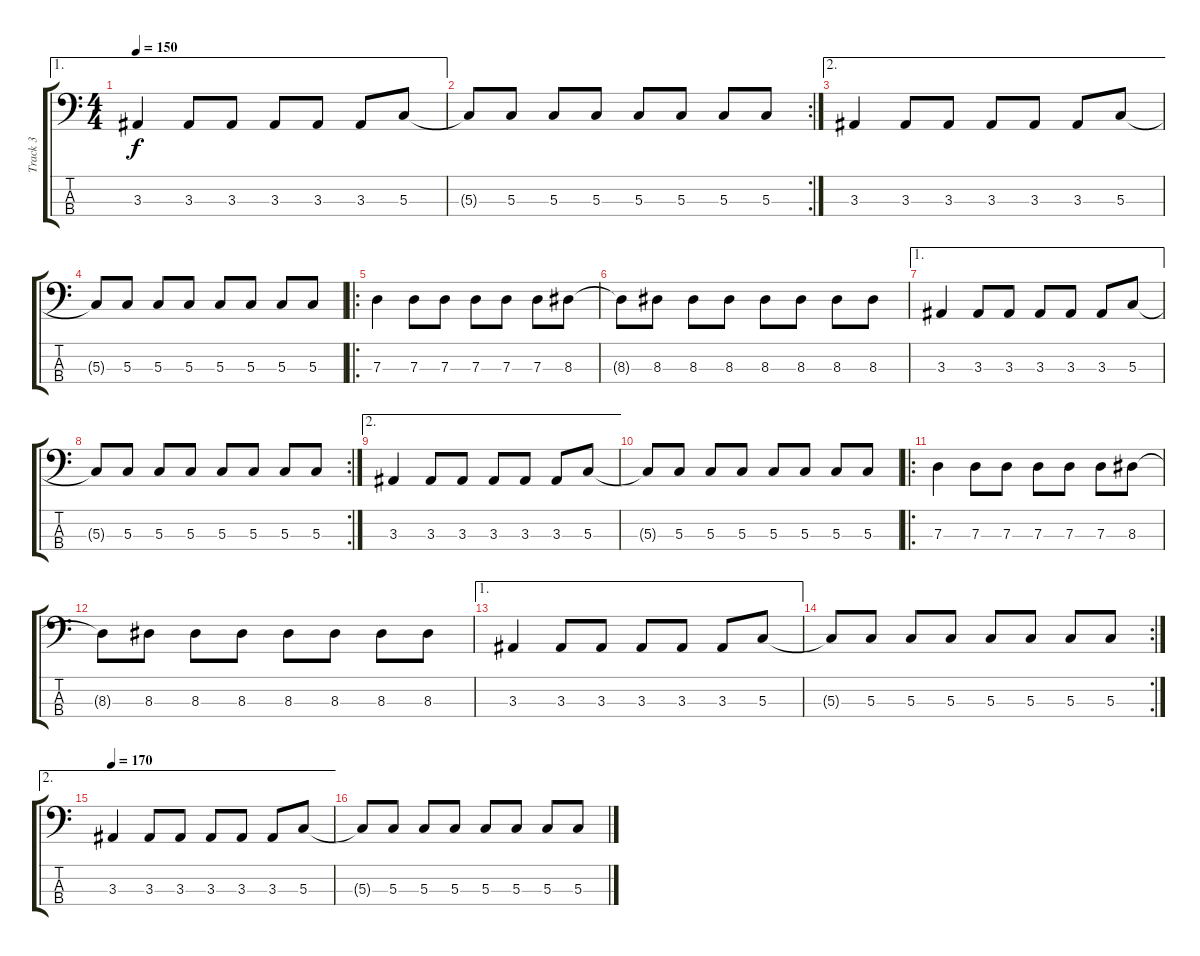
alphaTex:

\track ("Track 3" "Track 3") {instrument electricbassfinger}
\staff {score tabs}
\tuning (F2 C2 G1 C1) {hide}
\ae 1
\ts (4 4)
\tempo 150
\clef f4
\ks c
3.3.4{dy f} 3.3.8 3.3.8 3.3.8 3.3.8 3.3.8 5.3.8 |
\rc 2
5.3{t}.8 5.3.8 5.3.8 5.3.8 5.3.8 5.3.8 5.3.8 5.3.8 |
\ae 2
3.3.4 3.3.8 3.3.8 3.3.8 3.3.8 3.3.8 5.3.8 |
5.3{t}.8 5.3.8 5.3.8 5.3.8 5.3.8 5.3.8 5.3.8 5.3.8 |
\ro
7.3.4 7.3.8 7.3.8 7.3.8 7.3.8 7.3.8 8.3.8 |
8.3{t}.8 8.3.8 8.3.8 8.3.8 8.3.8 8.3.8 8.3.8 8.3.8 |
\ae 1
3.3.4 3.3.8 3.3.8 3.3.8 3.3.8 3.3.8 5.3.8 |
\rc 2
5.3{t}.8 5.3.8 5.3.8 5.3.8 5.3.8 5.3.8 5.3.8 5.3.8 |
\ae 2
3.3.4 3.3.8 3.3.8 3.3.8 3.3.8 3.3.8 5.3.8 |
5.3{t}.8 5.3.8 5.3.8 5.3.8 5.3.8 5.3.8 5.3.8 5.3.8 |
\ro
7.3.4 7.3.8 7.3.8 7.3.8 7.3.8 7.3.8 8.3.8 |
8.3{t}.8 8.3.8 8.3.8 8.3.8 8.3.8 8.3.8 8.3.8 8.3.8 |
\ae 1
3.3.4 3.3.8 3.3.8 3.3.8 3.3.8 3.3.8 5.3.8 |
\rc 2
5.3{t}.8 5.3.8 5.3.8 5.3.8 5.3.8 5.3.8 5.3.8 5.3.8 |
\ae 2
\tempo 170
3.3.4 3.3.8 3.3.8 3.3.8 3.3.8 3.3.8 5.3.8 |
5.3{t}.8 5.3.8 5.3.8 5.3.8 5.3.8 5.3.8 5.3.8 5.3.8
